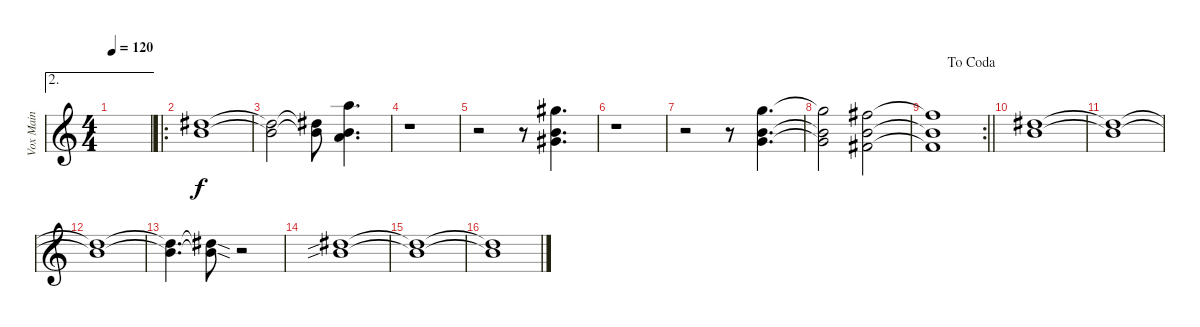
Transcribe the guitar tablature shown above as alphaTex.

\track ("Vox Main" "Vox Main") {instrument electricbasspick}
\staff {score}
\tuning (Db4 Ab3 E3 B2 Gb2 B1) {hide}
\ae 2
\ts (4 4)
\tempo 120
\clef g2
\ks c
|
\ro
(2.1{t} 3.2{t}).1 |
(2.1{t} 3.2{t}).2 (2.1{t} 3.2{t}).8 (8.1 3.2 5.3).4{d} |
r.1 |
r.2 r.8 (7.1 3.2 4.3).4{d} |
r.1 |
r.2 r.8 (6.1 3.2 3.3).4{d} |
(6.1{t} 3.2{t} 3.3{t}).2 (5.1 3.2 2.3).2 |
\rc 2
\jump dacoda
\barLineRight lightlight
(5.1{t} 3.2{t} 2.3{t}).1 |
(2.1 3.2).1 |
(2.1{t} 3.2{t}).1 |
(2.1{t} 3.2{t}).1 |
(2.1{t} 3.2{t}).4{d} (2.1{sod t} 3.2{sod t}).8 r.2 |
(2.1{sib} 3.2{sib}).1 |
(2.1{t} 3.2{t}).1 |
(2.1{t} 3.2{t}).1
